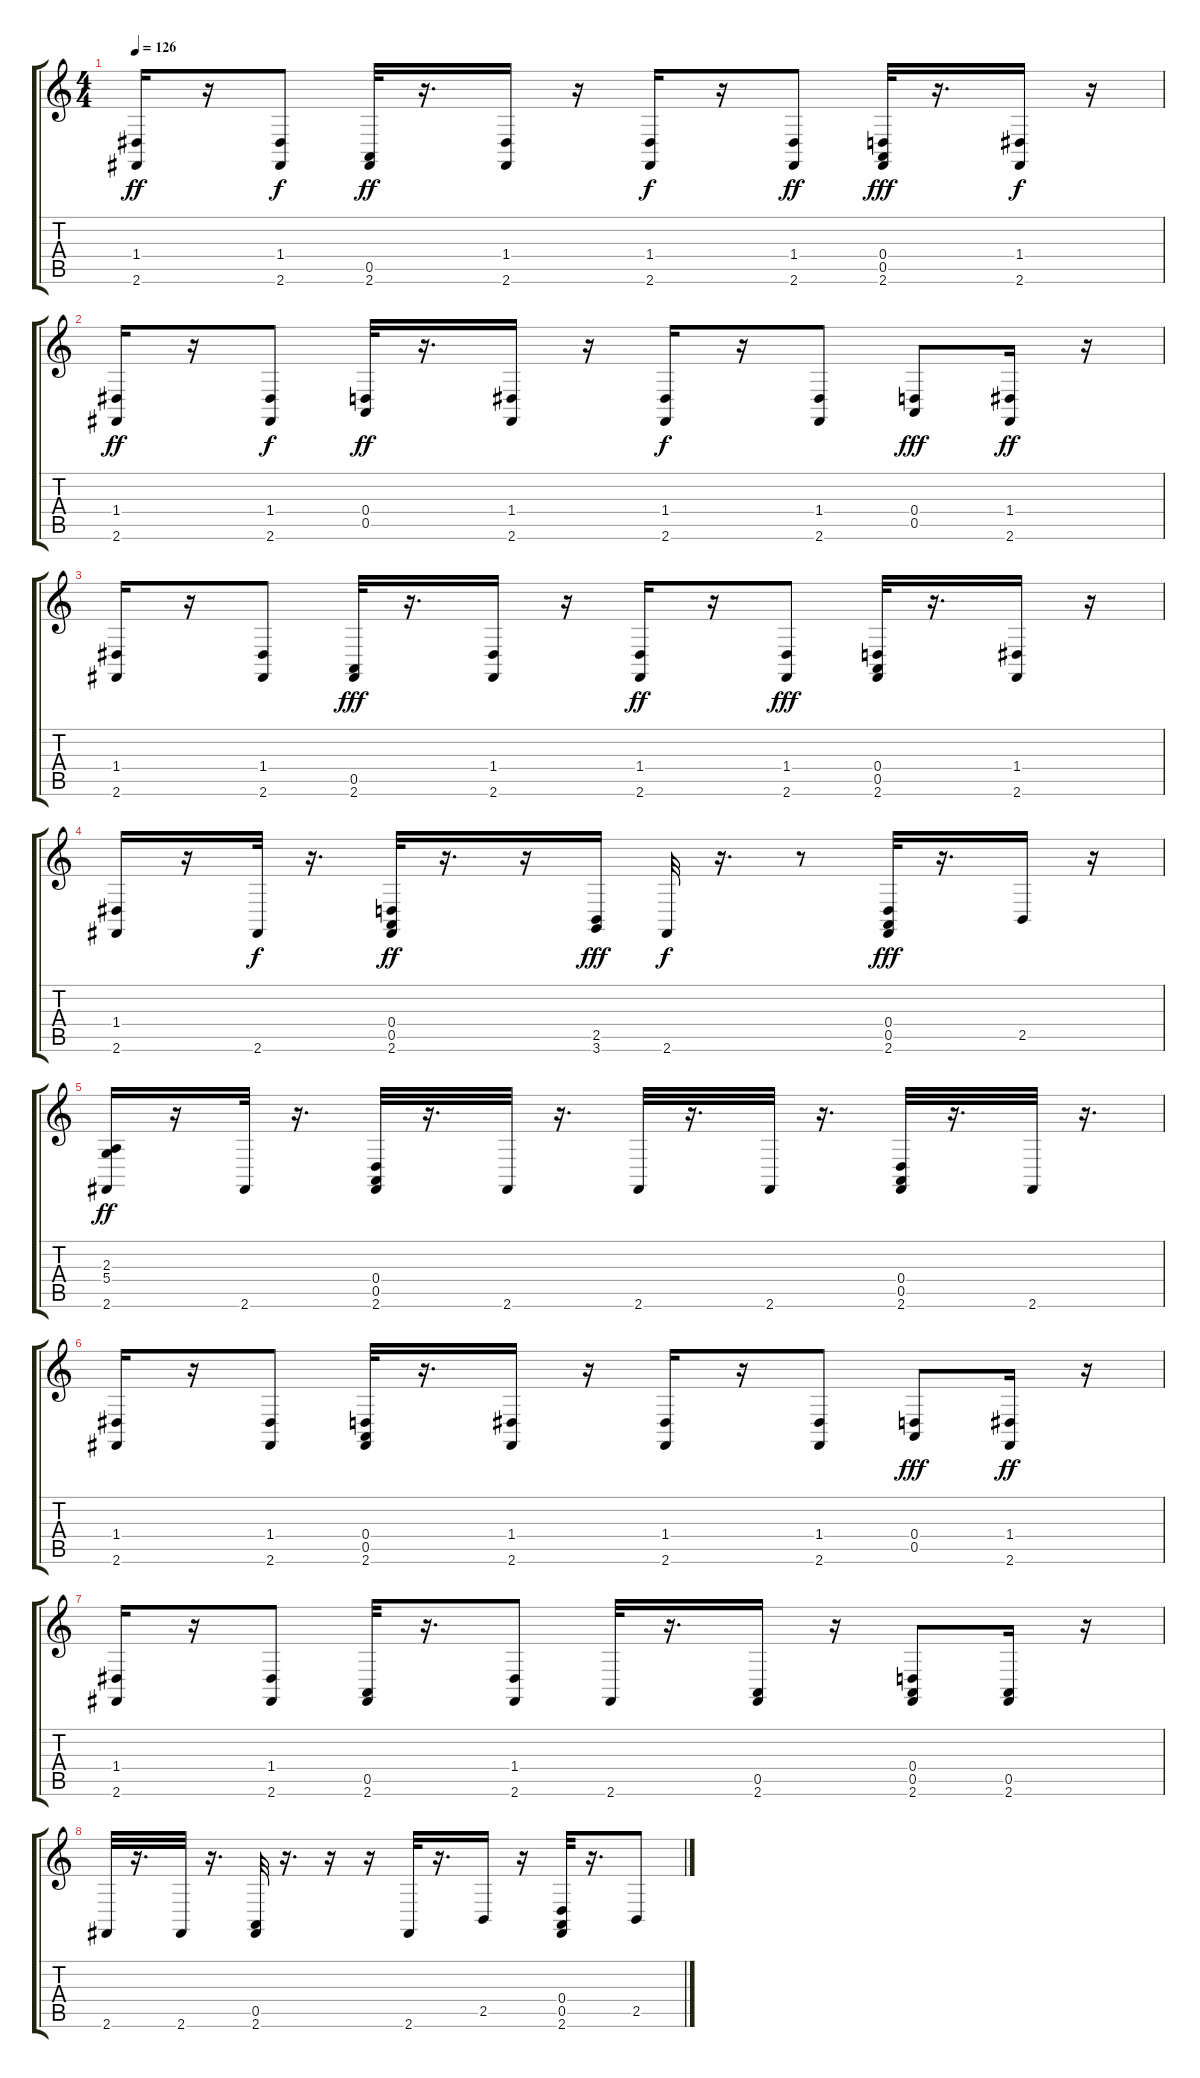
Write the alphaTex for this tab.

\track "" {instrument acousticgrandpiano}
\staff {score tabs}
\tuning (E4 B3 G3 D3 A2 E2) {hide}
\ts (4 4)
\tempo 126
\clef g2
\ks c
(1.4 2.6).16{dy ff} r.16 (1.4 2.6).8{dy f} (0.5 2.6).32{dy ff} r.16{d} (1.4 2.6).16 r.16 (1.4 2.6).16{dy f} r.16 (1.4 2.6).8{dy ff} (0.4 0.5 2.6).32{dy fff} r.16{d} (1.4 2.6).16{dy f} r.16 |
(1.4 2.6).16{dy ff} r.16 (1.4 2.6).8{dy f} (0.4 0.5).32{dy ff} r.16{d} (1.4 2.6).16 r.16 (1.4 2.6).16{dy f} r.16 (1.4 2.6).8 (0.4 0.5).8{dy fff} (1.4 2.6).16{dy ff} r.16 |
(1.4 2.6).16 r.16 (1.4 2.6).8 (0.5 2.6).32{dy fff} r.16{d} (1.4 2.6).16 r.16 (1.4 2.6).16{dy ff} r.16 (1.4 2.6).8{dy fff} (0.4 0.5 2.6).32 r.16{d} (1.4 2.6).16 r.16 |
(1.4 2.6).16 r.16 2.6.32{dy f} r.16{d} (0.4 0.5 2.6).32{dy ff} r.16{d} r.16 (2.5 3.6).16{dy fff} 2.6.32{dy f} r.16{d} r.8 (0.4 0.5 2.6).32{dy fff} r.16{d} 2.5.16 r.16 |
(2.3 5.4 2.6).16{dy ff} r.16 2.6.32 r.16{d} (0.4 0.5 2.6).32 r.16{d} 2.6.32 r.16{d} 2.6.32 r.16{d} 2.6.32 r.16{d} (0.4 0.5 2.6).32 r.16{d} 2.6.32 r.16{d} |
(1.4 2.6).16 r.16 (1.4 2.6).8 (0.4 0.5 2.6).32 r.16{d} (1.4 2.6).16 r.16 (1.4 2.6).16 r.16 (1.4 2.6).8 (0.4 0.5).8{dy fff} (1.4 2.6).16{dy ff} r.16 |
(1.4 2.6).16 r.16 (1.4 2.6).8 (0.5 2.6).32 r.16{d} (1.4 2.6).8 2.6.32 r.16{d} (0.5 2.6).16 r.16 (0.4 0.5 2.6).8 (0.5 2.6).16 r.16 |
2.6.32 r.16{d} 2.6.32 r.16{d} (0.5 2.6).32 r.16{d} r.16 r.16 2.6.32 r.16{d} 2.5.16 r.16 (0.4 0.5 2.6).32 r.16{d} 2.5.8
